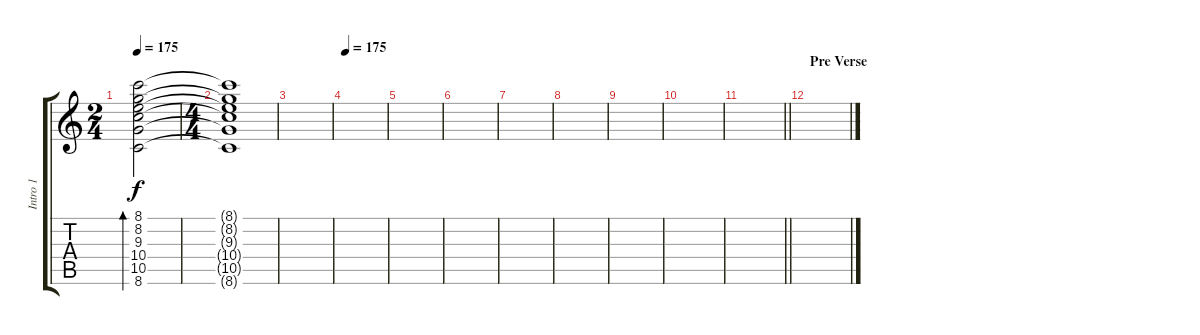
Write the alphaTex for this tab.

\track ("Intro 1" "Intro 1") {instrument acousticguitarsteel}
\staff {score tabs}
\tuning (E4 B3 G3 D3 A2 E2) {hide}
\ts (2 4)
\tempo 175
\clef g2
\ks c
(8.1 8.2 9.3 10.4 10.5 8.6).2{bd 120 dy f} |
\ts (4 4)
(8.1{t} 8.2{t} 9.3{t} 10.4{t} 10.5{t} 8.6{t}).1 |
|
\tempo 175
|
|
|
|
|
|
|
\barLineRight lightlight
|
\section ("" "Pre Verse")
